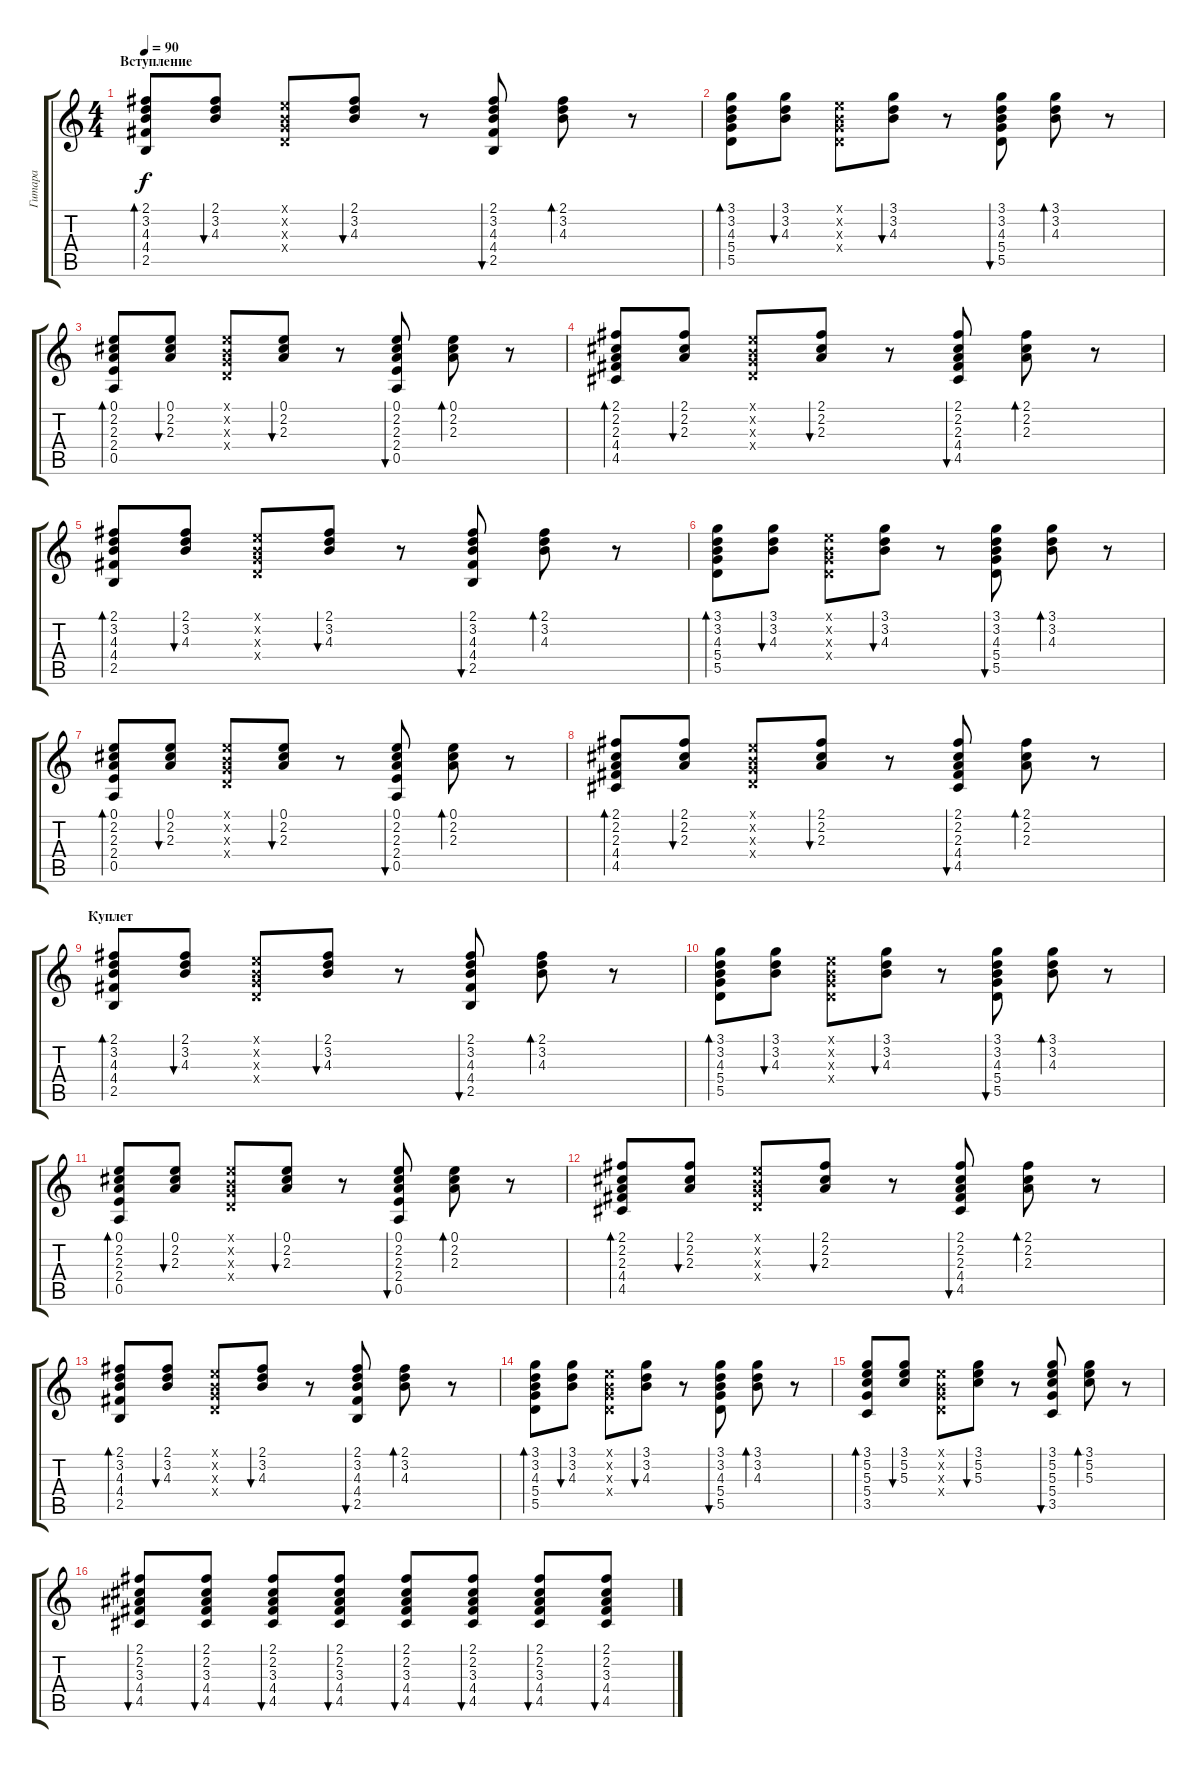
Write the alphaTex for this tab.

\track ("Гитара" "Гитара") {instrument acousticguitarnylon}
\staff {score tabs}
\tuning (E4 B3 G3 D3 A2 E2) {hide}
\ts (4 4)
\section ("" "Вступление")
\tempo 90
\clef g2
\ks c
(2.1 3.2 4.3 4.4 2.5).8{bd 60 dy f instrument acousticguitarnylon} (2.1 3.2 4.3).8{bu 60} (0.1{x} 0.2{x} 0.3{x} 0.4{x}).8 (2.1 3.2 4.3).8{bu 60} r.8 (2.1 3.2 4.3 4.4 2.5).8{bu 60} (2.1 3.2 4.3).8{bd 60} r.8 |
(3.1 3.2 4.3 5.4 5.5).8{bd 60} (3.1 3.2 4.3).8{bu 60} (0.1{x} 0.2{x} 0.3{x} 0.4{x}).8 (3.1 3.2 4.3).8{bu 60} r.8 (3.1 3.2 4.3 5.4 5.5).8{bu 60} (3.1 3.2 4.3).8{bd 60} r.8 |
(0.1 2.2 2.3 2.4 0.5).8{bd 60} (0.1 2.2 2.3).8{bu 60} (0.1{x} 0.2{x} 0.3{x} 0.4{x}).8 (0.1 2.2 2.3).8{bu 60} r.8 (0.1 2.2 2.3 2.4 0.5).8{bu 60} (0.1 2.2 2.3).8{bd 60} r.8 |
(2.1 2.2 2.3 4.4 4.5).8{bd 60} (2.1 2.2 2.3).8{bu 60} (0.1{x} 0.2{x} 0.3{x} 0.4{x}).8 (2.1 2.2 2.3).8{bu 60} r.8 (2.1 2.2 2.3 4.4 4.5).8{bu 60} (2.1 2.2 2.3).8{bd 60} r.8 |
(2.1 3.2 4.3 4.4 2.5).8{bd 60} (2.1 3.2 4.3).8{bu 60} (0.1{x} 0.2{x} 0.3{x} 0.4{x}).8 (2.1 3.2 4.3).8{bu 60} r.8 (2.1 3.2 4.3 4.4 2.5).8{bu 60} (2.1 3.2 4.3).8{bd 60} r.8 |
(3.1 3.2 4.3 5.4 5.5).8{bd 60} (3.1 3.2 4.3).8{bu 60} (0.1{x} 0.2{x} 0.3{x} 0.4{x}).8 (3.1 3.2 4.3).8{bu 60} r.8 (3.1 3.2 4.3 5.4 5.5).8{bu 60} (3.1 3.2 4.3).8{bd 60} r.8 |
(0.1 2.2 2.3 2.4 0.5).8{bd 60} (0.1 2.2 2.3).8{bu 60} (0.1{x} 0.2{x} 0.3{x} 0.4{x}).8 (0.1 2.2 2.3).8{bu 60} r.8 (0.1 2.2 2.3 2.4 0.5).8{bu 60} (0.1 2.2 2.3).8{bd 60} r.8 |
(2.1 2.2 2.3 4.4 4.5).8{bd 60} (2.1 2.2 2.3).8{bu 60} (0.1{x} 0.2{x} 0.3{x} 0.4{x}).8 (2.1 2.2 2.3).8{bu 60} r.8 (2.1 2.2 2.3 4.4 4.5).8{bu 60} (2.1 2.2 2.3).8{bd 60} r.8 |
\section ("" "Куплет")
(2.1 3.2 4.3 4.4 2.5).8{bd 60} (2.1 3.2 4.3).8{bu 60} (0.1{x} 0.2{x} 0.3{x} 0.4{x}).8 (2.1 3.2 4.3).8{bu 60} r.8 (2.1 3.2 4.3 4.4 2.5).8{bu 60} (2.1 3.2 4.3).8{bd 60} r.8 |
(3.1 3.2 4.3 5.4 5.5).8{bd 60} (3.1 3.2 4.3).8{bu 60} (0.1{x} 0.2{x} 0.3{x} 0.4{x}).8 (3.1 3.2 4.3).8{bu 60} r.8 (3.1 3.2 4.3 5.4 5.5).8{bu 60} (3.1 3.2 4.3).8{bd 60} r.8 |
(0.1 2.2 2.3 2.4 0.5).8{bd 60} (0.1 2.2 2.3).8{bu 60} (0.1{x} 0.2{x} 0.3{x} 0.4{x}).8 (0.1 2.2 2.3).8{bu 60} r.8 (0.1 2.2 2.3 2.4 0.5).8{bu 60} (0.1 2.2 2.3).8{bd 60} r.8 |
(2.1 2.2 2.3 4.4 4.5).8{bd 60} (2.1 2.2 2.3).8{bu 60} (0.1{x} 0.2{x} 0.3{x} 0.4{x}).8 (2.1 2.2 2.3).8{bu 60} r.8 (2.1 2.2 2.3 4.4 4.5).8{bu 60} (2.1 2.2 2.3).8{bd 60} r.8 |
(2.1 3.2 4.3 4.4 2.5).8{bd 60} (2.1 3.2 4.3).8{bu 60} (0.1{x} 0.2{x} 0.3{x} 0.4{x}).8 (2.1 3.2 4.3).8{bu 60} r.8 (2.1 3.2 4.3 4.4 2.5).8{bu 60} (2.1 3.2 4.3).8{bd 60} r.8 |
(3.1 3.2 4.3 5.4 5.5).8{bd 60} (3.1 3.2 4.3).8{bu 60} (0.1{x} 0.2{x} 0.3{x} 0.4{x}).8 (3.1 3.2 4.3).8{bu 60} r.8 (3.1 3.2 4.3 5.4 5.5).8{bu 60} (3.1 3.2 4.3).8{bd 60} r.8 |
(3.1 5.2 5.3 5.4 3.5).8{bd 60} (3.1 5.2 5.3).8{bu 60} (0.1{x} 0.2{x} 0.3{x} 0.4{x}).8 (3.1 5.2 5.3).8{bu 60} r.8 (3.1 5.2 5.3 5.4 3.5).8{bu 60} (3.1 5.2 5.3).8{bd 60} r.8 |
(2.1 2.2 3.3 4.4 4.5).8{bu 60} (2.1 2.2 3.3 4.4 4.5).8{bu 60} (2.1 2.2 3.3 4.4 4.5).8{bu 60} (2.1 2.2 3.3 4.4 4.5).8{bu 60} (2.1 2.2 3.3 4.4 4.5).8{bu 60} (2.1 2.2 3.3 4.4 4.5).8{bu 60} (2.1 2.2 3.3 4.4 4.5).8{bu 60} (2.1 2.2 3.3 4.4 4.5).8{bu 60}
